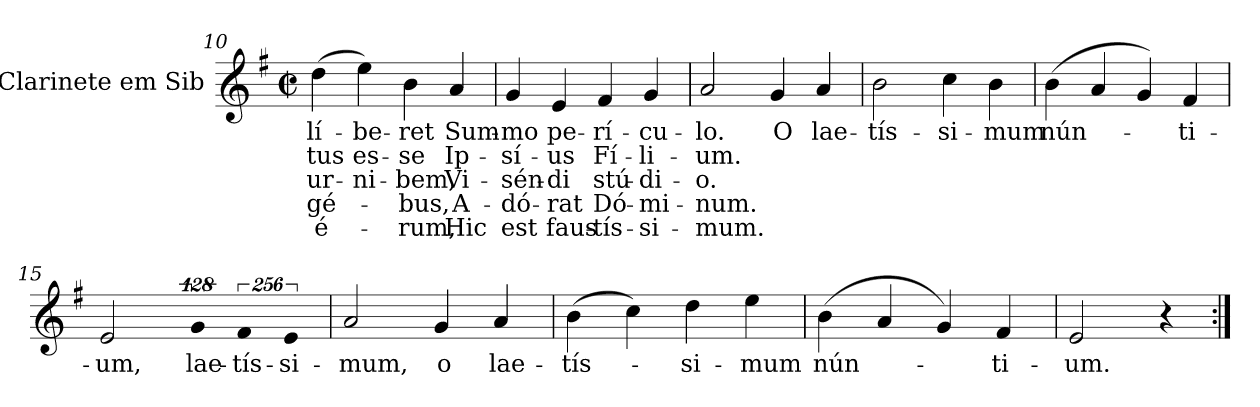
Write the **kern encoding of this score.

**kern	**text	**text	**text	**text	**text
*part1	*part1	*part1	*part1	*part1	*part1
*staff1	*staff1	*staff1	*staff1	*staff1	*staff1
*I"Clarinete em Sib	*	*	*	*	*
*I'Cl.	*	*	*	*	*
*clefG2	*	*	*	*	*
*ITrd1c2	*	*	*	*	*
*k[b-]	*	*	*	*	*
*d:	*	*	*	*	*
*M2/2	*	*	*	*	*
*met(c|)	*	*	*	*	*
=10	=10	=10	=10	=10	=10
!	!LO:LY:b:color=#000000	!LO:LY:b:color=#000000	!LO:LY:b:color=#000000	!LO:LY:b:color=#000000	!LO:LY:b:color=#000000
(4cci\	lí-	-tus	ur-	gé-	-é-
!	!LO:LY:b:color=#000000	!LO:LY:b:color=#000000	!LO:LY:b:color=#000000	!	!
4ddi\)	-be-	es-	-ni-	.	.
!	!LO:LY:b:color=#000000	!LO:LY:b:color=#000000	!LO:LY:b:color=#000000	!LO:LY:b:color=#000000	!LO:LY:b:color=#000000
4ai\	-ret	-se	-bem,	-bus,	-rum,
!	!LO:LY:b:color=#000000	!LO:LY:b:color=#000000	!LO:LY:b:color=#000000	!LO:LY:b:color=#000000	!LO:LY:b:color=#000000
4gi/	Sum-	Ip-	Vi-	A-	Hic
!!LO:LB:g=z
=11	=11	=11	=11	=11	=11
!	!LO:LY:b:color=#000000	!LO:LY:b:color=#000000	!LO:LY:b:color=#000000	!LO:LY:b:color=#000000	!LO:LY:b:color=#000000
4fi/	-mo	-sí-	-sén-	-dó-	est
!	!LO:LY:b:color=#000000	!LO:LY:b:color=#000000	!LO:LY:b:color=#000000	!LO:LY:b:color=#000000	!LO:LY:b:color=#000000
4di/	pe-	-us	-di	-rat	faus-
!	!LO:LY:b:color=#000000	!LO:LY:b:color=#000000	!LO:LY:b:color=#000000	!LO:LY:b:color=#000000	!LO:LY:b:color=#000000
4ei/	-rí-	Fí-	stú-	Dó-	-tís-
!	!LO:LY:b:color=#000000	!LO:LY:b:color=#000000	!LO:LY:b:color=#000000	!LO:LY:b:color=#000000	!LO:LY:b:color=#000000
4fi/	-cu-	-li-	-di-	-mi-	-si-
=12	=12	=12	=12	=12	=12
!	!LO:LY:b:color=#000000	!LO:LY:b:color=#000000	!LO:LY:b:color=#000000	!LO:LY:b:color=#000000	!LO:LY:b:color=#000000
2gi/	-lo.	-um.	-o.	-num.	-mum.
!	!LO:LY:b:color=#000000	!	!	!	!
4fi/	O	.	.	.	.
!	!LO:LY:b:color=#000000	!	!	!	!
4gi/	lae-	.	.	.	.
=13	=13	=13	=13	=13	=13
!	!LO:LY:b:color=#000000	!	!	!	!
2ai\	-tís-	.	.	.	.
!	!LO:LY:b:color=#000000	!	!	!	!
4b-i\	-si-	.	.	.	.
!	!LO:LY:b:color=#000000	!	!	!	!
4ai\	-mum	.	.	.	.
=14	=14	=14	=14	=14	=14
!	!LO:LY:b:color=#000000	!	!	!	!
(4ai\	nún-	.	.	.	.
4gi/	.	.	.	.	.
4fi/)	.	.	.	.	.
!	!LO:LY:b:color=#000000	!	!	!	!
4ei/	-ti-	.	.	.	.
!!LO:LB:g=z
=15	=15	=15	=15	=15	=15
!	!LO:LY:b:color=#000000	!	!	!	!
2di/	-um,	.	.	.	.
!LO:N:vis=4	!	!	!	!	!
!	!LO:LY:b:color=#000000	!	!	!	!
512%85fi/	lae-	.	.	.	.
!LO:N:vis=4	!	!	!	!	!
!	!LO:LY:b:color=#000000	!	!	!	!
1024%171ei/	-tís-	.	.	.	.
!LO:N:vis=4	!	!	!	!	!
!	!LO:LY:b:color=#000000	!	!	!	!
1024%171di/	-si-	.	.	.	.
=16	=16	=16	=16	=16	=16
!	!LO:LY:b:color=#000000	!	!	!	!
2gi/	-mum,	.	.	.	.
!	!LO:LY:b:color=#000000	!	!	!	!
4fi/	o	.	.	.	.
!	!LO:LY:b:color=#000000	!	!	!	!
4gi/	lae-	.	.	.	.
=17	=17	=17	=17	=17	=17
!	!LO:LY:b:color=#000000	!	!	!	!
(4ai\	-tís-	.	.	.	.
4b-i\)	.	.	.	.	.
!	!LO:LY:b:color=#000000	!	!	!	!
4cci\	-si-	.	.	.	.
!	!LO:LY:b:color=#000000	!	!	!	!
4ddi\	-mum	.	.	.	.
=18	=18	=18	=18	=18	=18
!	!LO:LY:b:color=#000000	!	!	!	!
(4ai\	nún-	.	.	.	.
4gi/	.	.	.	.	.
4fi/)	.	.	.	.	.
!	!LO:LY:b:color=#000000	!	!	!	!
4ei/	-ti-	.	.	.	.
=19	=19	=19	=19	=19	=19
!	!LO:LY:b:color=#000000	!	!	!	!
2di/	-um.	.	.	.	.
4r	.	.	.	.	.
=:|!	=:|!	=:|!	=:|!	=:|!	=:|!
*-	*-	*-	*-	*-	*-
